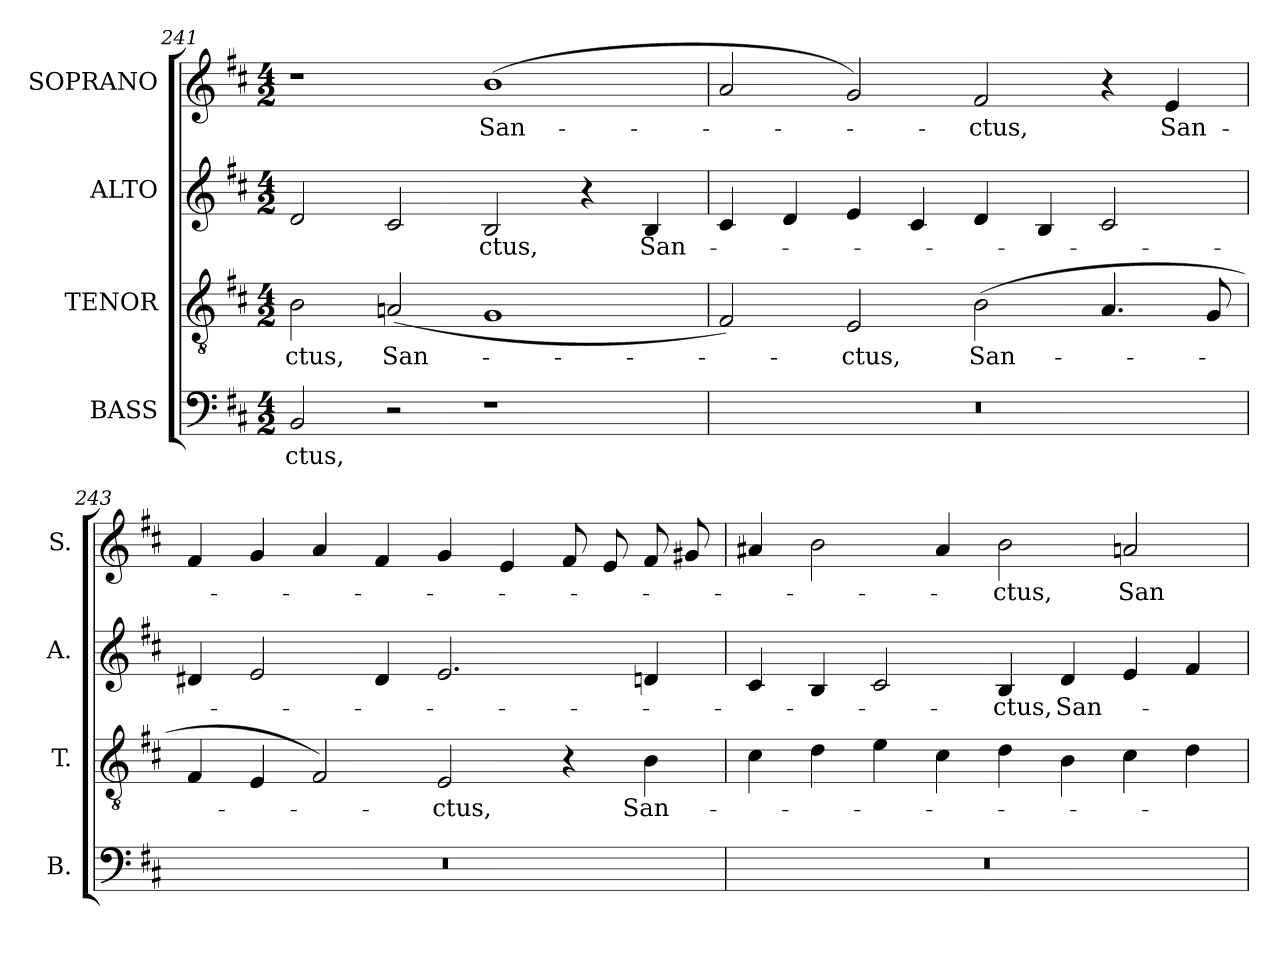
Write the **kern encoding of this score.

**kern	**text	**kern	**text	**kern	**text	**kern	**text
*part4	*part4	*part3	*part3	*part2	*part2	*part1	*part1
*staff4	*staff4	*staff3	*staff3	*staff2	*staff2	*staff1	*staff1
*I"BASS	*	*I"TENOR	*	*I"ALTO	*	*I"SOPRANO	*
*I'B.	*	*I'T.	*	*I'A.	*	*I'S.	*
*clefF4	*	*clefGv2	*	*clefG2	*	*clefG2	*
*	*	*ITrd7c12	*	*	*	*	*
*k[f#c#]	*	*k[f#c#]	*	*k[f#c#]	*	*k[f#c#]	*
*D:	*	*D:	*	*D:	*	*D:	*
*M4/2	*	*M4/2	*	*M4/2	*	*M4/2	*
=241	=241	=241	=241	=241	=241	=241	=241
!	!LO:LY:b:color=#000000	!	!	!	!	!	!
!	!	!	!LO:LY:b:color=#000000	!	!	!	!
2BBi/	-ctus,	2BBi\	-ctus,	2di/	.	1r	.
!	!	!	!LO:LY:b:color=#000000	!	!	!	!
2r	.	(2AAni/	San-	2c#i/	.	.	.
!	!	!	!	!	!LO:LY:b:color=#000000	!	!
!	!	!	!	!	!	!	!LO:LY:b:color=#000000
1r	.	1GGi	.	2Bi/	-ctus,	(1bi	San-
.	.	.	.	4r	.	.	.
!	!	!	!	!	!LO:LY:b:color=#000000	!	!
.	.	.	.	4Bi/	San-	.	.
=242	=242	=242	=242	=242	=242	=242	=242
!LO:N:vis=1	!	!	!	!	!	!	!
0r	.	2FF#i/)	.	4c#i/	.	2ai/	.
.	.	.	.	4di/	.	.	.
!	!	!	!LO:LY:b:color=#000000	!	!	!	!
.	.	2EEi/	-ctus,	4ei/	.	2gi/)	.
.	.	.	.	4c#i/	.	.	.
!	!	!	!LO:LY:b:color=#000000	!	!	!	!
!	!	!	!	!	!	!	!LO:LY:b:color=#000000
.	.	(2BBi\	San-	4di/	.	2f#i/	-ctus,
.	.	.	.	4Bi/	.	.	.
.	.	4.AAi/	.	2c#i/	.	4r	.
!	!	!	!	!	!	!	!LO:LY:b:color=#000000
.	.	.	.	.	.	4ei/	San-
.	.	8GGi/	.	.	.	.	.
!!LO:PB:g=z
=243	=243	=243	=243	=243	=243	=243	=243
!LO:N:vis=1	!	!	!	!	!	!	!
0r	.	4FF#i/	.	4d#Xi/	.	4f#i/	.
.	.	4EEi/	.	2ei/	.	4gi/	.
.	.	2FF#i/)	.	.	.	4ai/	.
.	.	.	.	4d#i/	.	4f#i/	.
!	!	!	!LO:LY:b:color=#000000	!	!	!	!
.	.	2EEi/	-ctus,	2.ei/	.	4gi/	.
.	.	.	.	.	.	4ei/	.
.	.	4r	.	.	.	8f#i/	.
.	.	.	.	.	.	8ei/	.
!	!	!	!LO:LY:b:color=#000000	!	!	!	!
.	.	4BBi\	San-	4dni/	.	8f#i/	.
.	.	.	.	.	.	8g#Xi/	.
=244	=244	=244	=244	=244	=244	=244	=244
!LO:N:vis=1	!	!	!	!	!	!	!
0r	.	4C#i\	.	4c#i/	.	4a#Xi/	.
.	.	4Di\	.	4Bi/	.	2bi\	.
.	.	4Ei\	.	2c#i/	.	.	.
.	.	4C#i\	.	.	.	4a#i/	.
!	!	!	!	!	!LO:LY:b:color=#000000	!	!
!	!	!	!	!	!	!	!LO:LY:b:color=#000000
.	.	4Di\	.	4Bi/	-ctus,	2bi\	-ctus,
!	!	!	!	!	!LO:LY:b:color=#000000	!	!
.	.	4BBi\	.	4di/	San-	.	.
!	!	!	!	!	!	!	!LO:LY:b:color=#000000
.	.	4C#i\	.	4ei/	.	2ani/	San-
.	.	4Di\	.	4f#i/	.	.	.
=	=	=	=	=	=	=	=
*-	*-	*-	*-	*-	*-	*-	*-
